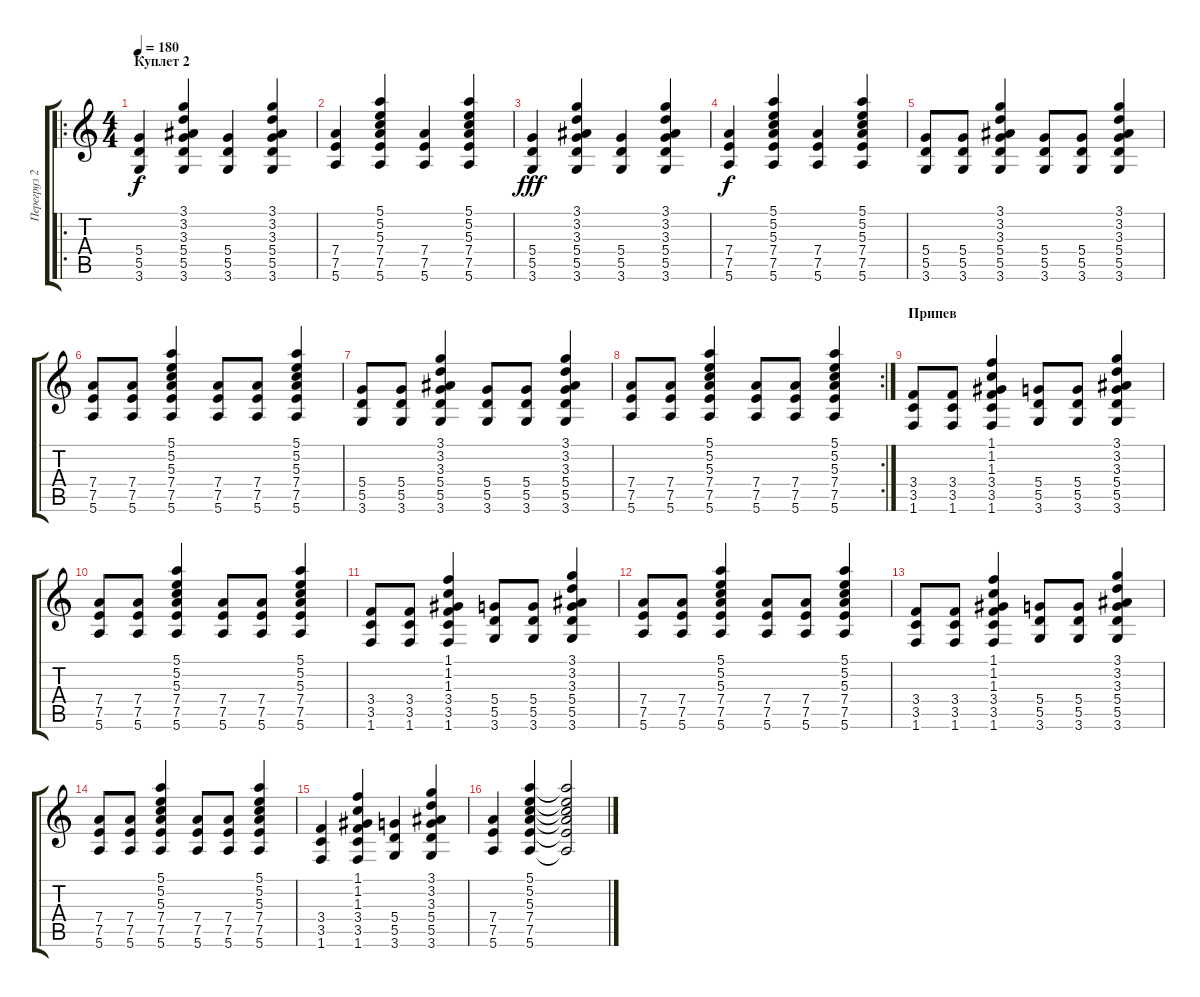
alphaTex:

\track ("Перегруз 2" "Перегруз 2") {instrument distortionguitar}
\staff {score tabs}
\tuning (E4 B3 G3 D3 A2 E2) {hide}
\ro
\ts (4 4)
\section ("" "Куплет 2")
\tempo 180
\clef g2
\ks c
(5.4 5.5 3.6).4{dy f} (3.1 3.2 3.3 5.4 5.5 3.6).4 (5.4 5.5 3.6).4 (3.1 3.2 3.3 5.4 5.5 3.6).4 |
(7.4 7.5 5.6).4 (5.1 5.2 5.3 7.4 7.5 5.6).4 (7.4 7.5 5.6).4 (5.1 5.2 5.3 7.4 7.5 5.6).4 |
(5.4 5.5 3.6).4{dy fff} (3.1 3.2 3.3 5.4 5.5 3.6).4 (5.4 5.5 3.6).4 (3.1 3.2 3.3 5.4 5.5 3.6).4 |
(7.4 7.5 5.6).4{dy f} (5.1 5.2 5.3 7.4 7.5 5.6).4 (7.4 7.5 5.6).4 (5.1 5.2 5.3 7.4 7.5 5.6).4 |
(5.4 5.5 3.6).8 (5.4 5.5 3.6).8 (3.1 3.2 3.3 5.4 5.5 3.6).4 (5.4 5.5 3.6).8 (5.4 5.5 3.6).8 (3.1 3.2 3.3 5.4 5.5 3.6).4 |
(7.4 7.5 5.6).8 (7.4 7.5 5.6).8 (5.1 5.2 5.3 7.4 7.5 5.6).4 (7.4 7.5 5.6).8 (7.4 7.5 5.6).8 (5.1 5.2 5.3 7.4 7.5 5.6).4 |
(5.4 5.5 3.6).8 (5.4 5.5 3.6).8 (3.1 3.2 3.3 5.4 5.5 3.6).4 (5.4 5.5 3.6).8 (5.4 5.5 3.6).8 (3.1 3.2 3.3 5.4 5.5 3.6).4 |
\rc 2
(7.4 7.5 5.6).8 (7.4 7.5 5.6).8 (5.1 5.2 5.3 7.4 7.5 5.6).4 (7.4 7.5 5.6).8 (7.4 7.5 5.6).8 (5.1 5.2 5.3 7.4 7.5 5.6).4 |
\section ("" "Припев")
(3.4 3.5 1.6).8 (3.4 3.5 1.6).8 (1.1 1.2 1.3 3.4 3.5 1.6).4 (5.4 5.5 3.6).8 (5.4 5.5 3.6).8 (3.1 3.2 3.3 5.4 5.5 3.6).4 |
(7.4 7.5 5.6).8 (7.4 7.5 5.6).8 (5.1 5.2 5.3 7.4 7.5 5.6).4 (7.4 7.5 5.6).8 (7.4 7.5 5.6).8 (5.1 5.2 5.3 7.4 7.5 5.6).4 |
(3.4 3.5 1.6).8 (3.4 3.5 1.6).8 (1.1 1.2 1.3 3.4 3.5 1.6).4 (5.4 5.5 3.6).8 (5.4 5.5 3.6).8 (3.1 3.2 3.3 5.4 5.5 3.6).4 |
(7.4 7.5 5.6).8 (7.4 7.5 5.6).8 (5.1 5.2 5.3 7.4 7.5 5.6).4 (7.4 7.5 5.6).8 (7.4 7.5 5.6).8 (5.1 5.2 5.3 7.4 7.5 5.6).4 |
(3.4 3.5 1.6).8 (3.4 3.5 1.6).8 (1.1 1.2 1.3 3.4 3.5 1.6).4 (5.4 5.5 3.6).8 (5.4 5.5 3.6).8 (3.1 3.2 3.3 5.4 5.5 3.6).4 |
(7.4 7.5 5.6).8 (7.4 7.5 5.6).8 (5.1 5.2 5.3 7.4 7.5 5.6).4 (7.4 7.5 5.6).8 (7.4 7.5 5.6).8 (5.1 5.2 5.3 7.4 7.5 5.6).4 |
(3.4 3.5 1.6).4 (1.1 1.2 1.3 3.4 3.5 1.6).4 (5.4 5.5 3.6).4 (3.1 3.2 3.3 5.4 5.5 3.6).4 |
(7.4 7.5 5.6).4 (5.1 5.2 5.3 7.4 7.5 5.6).4 (5.1{t} 5.2{t} 5.3{t} 7.4{t} 7.5{t} 5.6{t}).2
